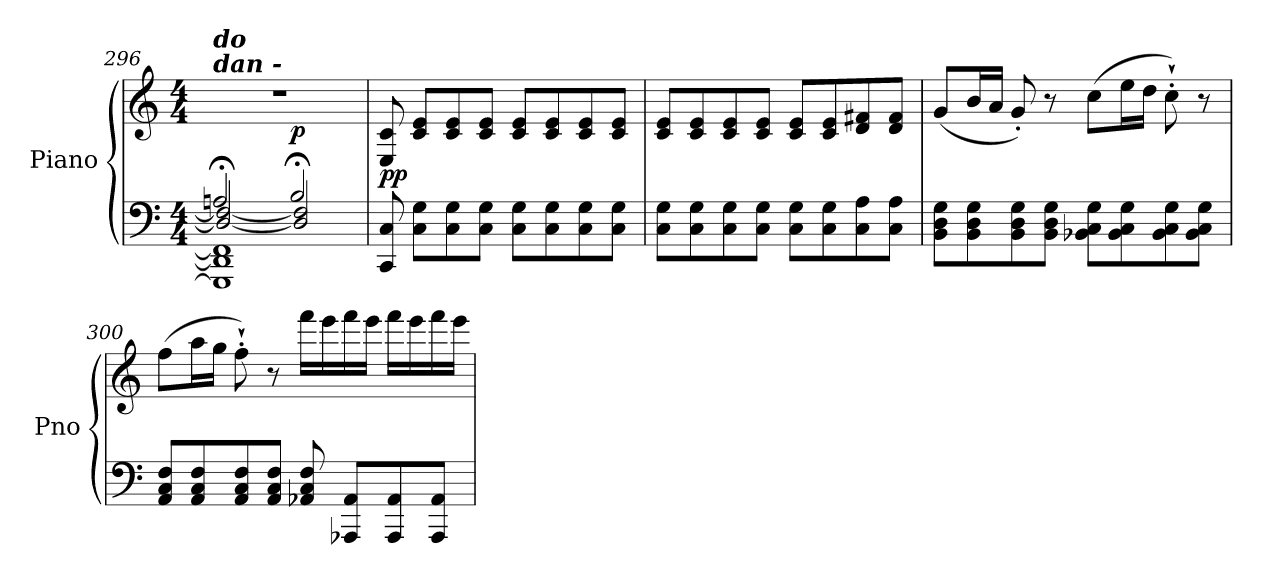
**kern	**kern	**dynam
*part1	*part1	*part1
*staff2	*staff1	*staff1/2
*I"Piano	*	*
*I'Pno	*	*
*clefF4	*clefG2	*
*k[]	*k[]	*
*M4/4	*M4/4	*
=296	=296	=296
*^	*^	*
*	*^	*	*	*
*	*	*^	*	*	*
!	!	!	!	!LO:TX:a:Bi:t=dan -	!	!
!	!	!	!	!LO:TX:a:Bi:t=do	!	!
2An/	2D/_ 2F/_	1DD] 1FF]	1GGG;]	1r	2ryy	.
!	!	!	!	!	!	!LO:DY:b
2B;</	2D/] 2F/]	.	.	.	2ryy	p
*	*v	*v	*v	*	*	*
=297	=297	=297	=297	=297
!	!	!LO:TX:a:Bi:t=a tempo	!	!
!	!	!	!	!LO:DY:b
*v	*v	*	*	*
*	*v	*v	*
8CC/ 8C/	8E/ 8c/	pp
8C\ 8G\L	8c/ 8e/L	.
8C\ 8G\	8c/ 8e/	.
8C\ 8G\J	8c/ 8e/J	.
8C\ 8G\L	8c/ 8e/L	.
8C\ 8G\	8c/ 8e/	.
8C\ 8G\	8c/ 8e/	.
8C\ 8G\J	8c/ 8e/J	.
=298	=298	=298
8C\ 8G\L	8c/ 8e/L	.
8C\ 8G\	8c/ 8e/	.
8C\ 8G\	8c/ 8e/	.
8C\ 8G\J	8c/ 8e/J	.
8C\ 8G\L	8c/ 8e/L	.
8C\ 8G\	8c/ 8e/	.
8C\ 8A\	8d/ 8f#X/	.
8C\ 8A\J	8d/ 8f#/J	.
=299	=299	=299
!	!	!LO:DY:b
8BB\ 8D\ 8G\L	(8g/L	other-dynamics
8BB\ 8D\ 8G\	16b/L	.
.	16a/JJ	.
8BB\ 8D\ 8G\	8g'/)	.
8BB\ 8D\ 8G\J	8r	.
8BB-X\ 8C\ 8G\L	(8cc\L	.
8BB-\ 8C\ 8G\	16ee\L	.
.	16dd\JJ	.
8BB-\ 8C\ 8G\	8cc`'\)	.
8BB-\ 8C\ 8G\J	8r	.
!!LO:PB:g=z
=300	=300	=300
8AA/ 8C/ 8F/L	(8ff\L	.
8AA/ 8C/ 8F/	16aa\L	.
.	16gg\JJ	.
8AA/ 8C/ 8F/	8ff`'\)	.
8AA/ 8C/ 8F/J	8r	.
8AA-X/ 8C/ 8F/	16fff\LL	.
.	16eee\	.
8AAA-X/ 8AA-/L	16fff\	.
.	16eee\JJ	.
8AAA-/ 8AA-/	16fff\LL	.
.	16eee\	.
8AAA-/ 8AA-/J	16fff\	.
.	16eee\JJ	.
=	=	=
*-	*-	*-
